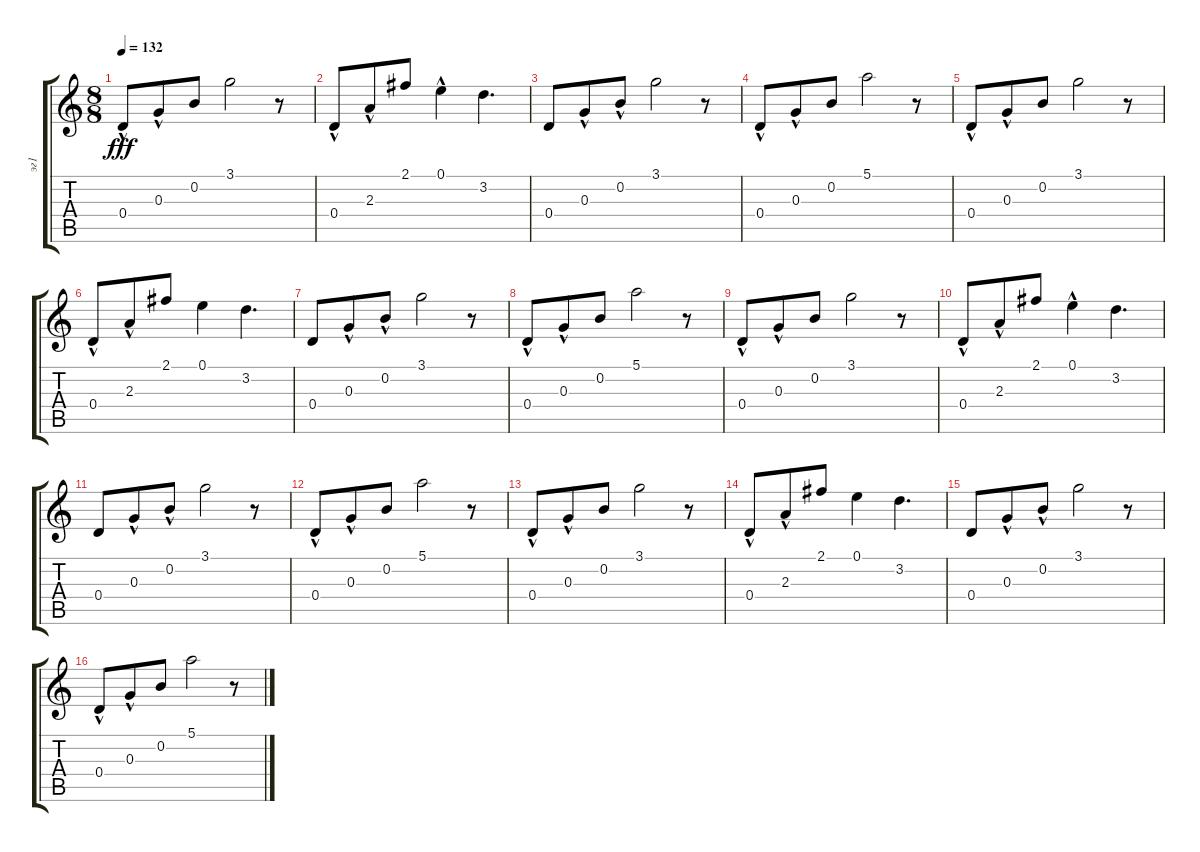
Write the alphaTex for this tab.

\track ("эг1" "эг1") {instrument electricguitarclean}
\staff {score tabs}
\tuning (E4 B3 G3 D3 A2 E2) {hide}
\ts (8 8)
\tempo 132
\clef g2
\ks c
0.4{hac}.8{dy fff} 0.3{hac}.8 0.2.8 3.1.2 r.8 |
0.4{hac}.8 2.3{hac}.8 2.1.8 0.1{hac}.4 3.2.4{d} |
0.4.8 0.3{hac}.8 0.2{hac}.8 3.1.2 r.8 |
0.4{hac}.8 0.3{hac}.8 0.2.8 5.1.2 r.8 |
0.4{hac}.8 0.3{hac}.8 0.2.8 3.1.2 r.8 |
0.4{hac}.8 2.3{hac}.8 2.1.8 0.1.4 3.2.4{d} |
0.4.8 0.3{hac}.8 0.2{hac}.8 3.1.2 r.8 |
0.4{hac}.8 0.3{hac}.8 0.2.8 5.1.2 r.8 |
0.4{hac}.8 0.3{hac}.8 0.2.8 3.1.2 r.8 |
0.4{hac}.8 2.3{hac}.8 2.1.8 0.1{hac}.4 3.2.4{d} |
0.4.8 0.3{hac}.8 0.2{hac}.8 3.1.2 r.8 |
0.4{hac}.8 0.3{hac}.8 0.2.8 5.1.2 r.8 |
0.4{hac}.8 0.3{hac}.8 0.2.8 3.1.2 r.8 |
0.4{hac}.8 2.3{hac}.8 2.1.8 0.1.4 3.2.4{d} |
0.4.8 0.3{hac}.8 0.2{hac}.8 3.1.2 r.8 |
0.4{hac}.8 0.3{hac}.8 0.2.8 5.1.2 r.8
